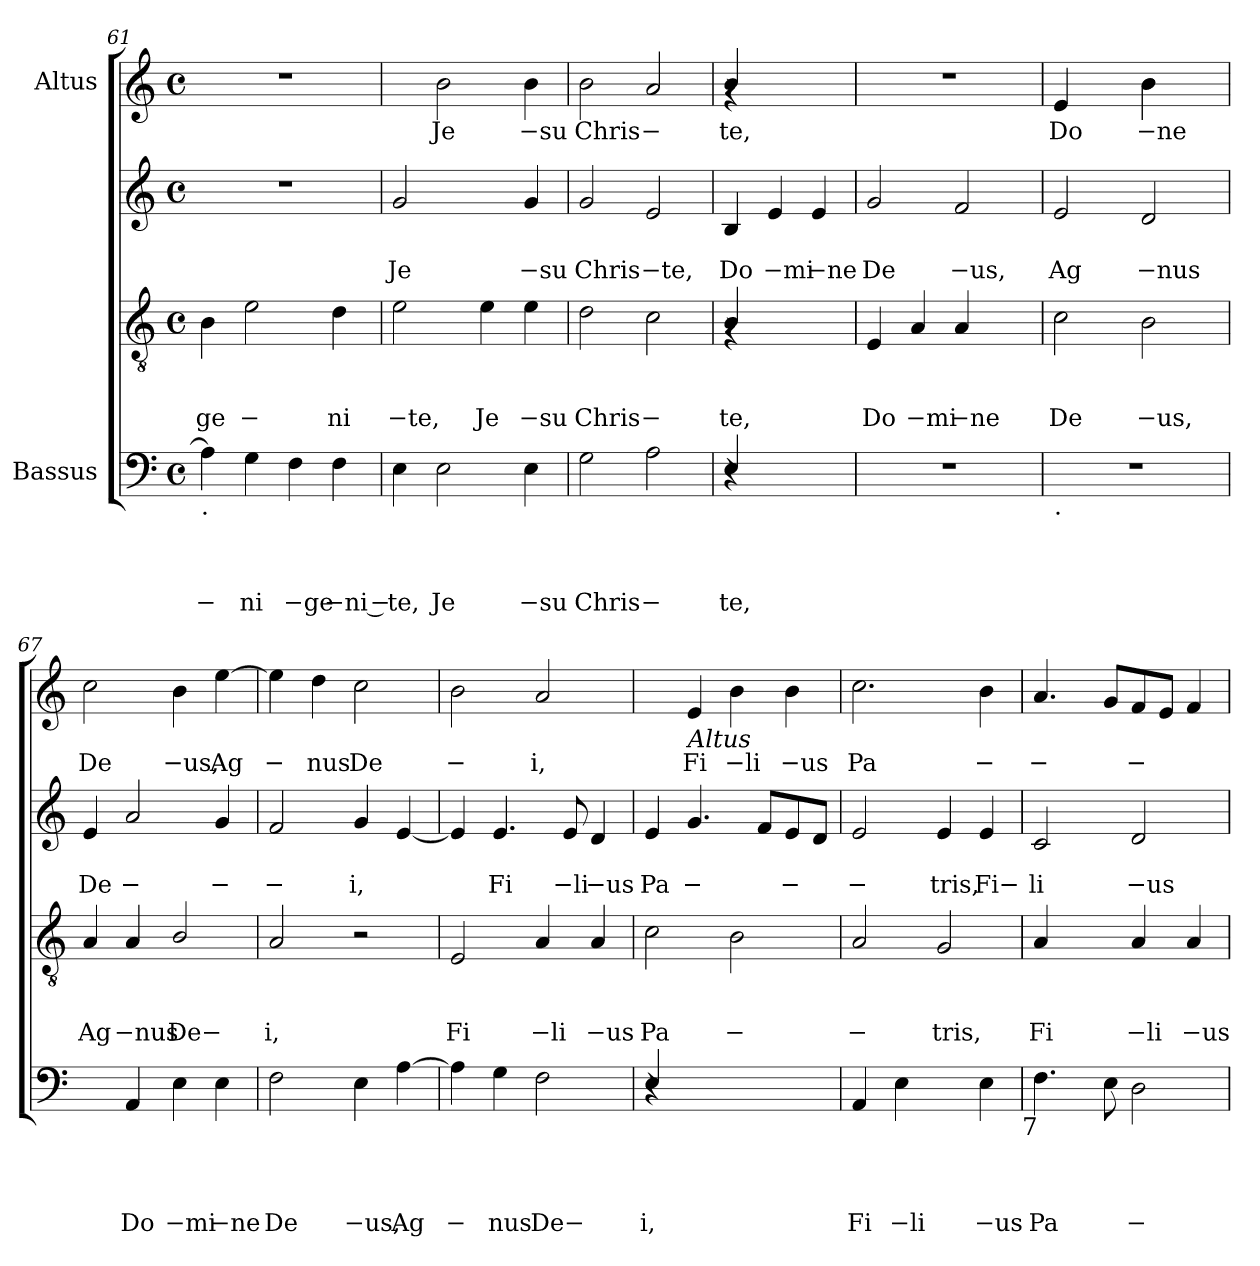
**kern	**text	**text	**text	**text	**kern	**text	**text	**text	**kern	**text	**text	**kern	**text
*part4	*part4	*part4	*part4	*part4	*part3	*part3	*part3	*part3	*part2	*part2	*part2	*part1	*part1
*staff4	*staff4	*staff4	*staff4	*staff4	*staff3	*staff3	*staff3	*staff3	*staff2	*staff2	*staff2	*staff1	*staff1
*I"Bassus	*	*	*	*	*	*	*	*	*	*	*	*I"Altus	*
!!LO:LB:g=z
*clefF4	*	*	*	*	*clefGv2	*	*	*	*clefG2	*	*	*clefG2	*
*k[]	*	*	*	*	*k[]	*	*	*	*k[]	*	*	*k[]	*
*C:	*	*	*	*	*C:	*	*	*	*C:	*	*	*C:	*
*M4/4	*	*	*	*	*M4/4	*	*	*	*M4/4	*	*	*M4/4	*
*met(c)	*	*	*	*	*met(c)	*	*	*	*met(c)	*	*	*met(c)	*
=61	=61	=61	=61	=61	=61	=61	=61	=61	=61	=61	=61	=61	=61
!LO:TX:b:t=.	!	!	!	!	!	!	!	!	!	!	!	!	!
!	!	!	!	!LO:LY:b	!	!	!	!LO:LY:b	!	!	!	!	!
4A\]	.	.	.	−	4B\	.	.	ge	1r	.	.	1r	.
!	!	!	!	!LO:LY:b	!	!	!	!LO:LY:b	!	!	!	!	!
4G\	.	.	.	ni	2e\	.	.	−	.	.	.	.	.
!	!	!	!	!LO:LY:b:rj	!	!	!	!	!	!	!	!	!
4F\	.	.	.	−ge	.	.	.	.	.	.	.	.	.
!	!	!	!	!LO:LY:b:rj	!	!	!	!LO:LY:b	!	!	!	!	!
4F\	.	.	.	−ni −	4d\	.	.	ni	.	.	.	.	.
=62	=62	=62	=62	=62	=62	=62	=62	=62	=62	=62	=62	=62	=62
!	!	!	!	!LO:LY:b	!	!	!	!LO:LY:b:rj	!	!	!LO:LY:b	!	!
4E\	.	.	.	te,	2e\	.	.	−te,	2g/	.	Je	4ryy	.
!	!	!	!	!LO:LY:b	!	!	!	!	!	!	!	!	!LO:LY:b
2E\	.	.	.	Je	.	.	.	.	.	.	.	2b\	Je
!	!	!	!	!	!	!	!	!LO:LY:b	!	!	!	!	!
.	.	.	.	.	4e\	.	.	Je	4ryy	.	.	.	.
!	!	!	!	!LO:LY:b:rj	!	!	!	!LO:LY:b:rj	!	!	!LO:LY:b:rj	!	!LO:LY:b:rj
4E\	.	.	.	−su	4e\	.	.	−su	4g/	.	−su	4b\	−su
=63	=63	=63	=63	=63	=63	=63	=63	=63	=63	=63	=63	=63	=63
!	!	!	!	!LO:LY:b	!	!	!	!LO:LY:b	!	!	!LO:LY:b	!	!LO:LY:b
2G\	.	.	.	Chris	2d\	.	.	Chris	2g/	.	Chris	2b\	Chris
!	!	!	!	!LO:LY:b	!	!	!	!LO:LY:b	!	!	!LO:LY:b:rj	!	!LO:LY:b
2A\	.	.	.	−	2c\	.	.	−	2e/	.	−te,	2a/	−
=64	=64	=64	=64	=64	=64	=64	=64	=64	=64	=64	=64	=64	=64
!LO:N:head=solid	!	!	!	!LO:LY:b	!LO:N:head=solid	!	!	!LO:LY:b	!	!	!LO:LY:b	!LO:N:head=solid	!LO:LY:b
*^	*	*	*	*	*^	*	*	*	*	*	*	*^	*
4E/	4rC	.	.	.	te,	4B/	4rG	.	.	te,	4B/	.	Do	4b/	4rg	te,
!	!	!	!	!	!	!	!	!	!	!	!	!	!LO:LY:b:rj	!	!	!
2ryy	2ryy	.	.	.	.	2ryy	2ryy	.	.	.	4e/	.	−mi	2ryy	2ryy	.
!	!	!	!	!	!	!	!	!	!	!	!	!	!LO:LY:b:rj	!	!	!
.	.	.	.	.	.	.	.	.	.	.	4e/	.	−ne	.	.	.
*v	*v	*	*	*	*	*	*	*	*	*	*	*	*	*v	*v	*
*	*	*	*	*	*v	*v	*	*	*	*	*	*	*	*
=65	=65	=65	=65	=65	=65	=65	=65	=65	=65	=65	=65	=65	=65
!	!	!	!	!	!	!	!	!LO:LY:b	!	!	!LO:LY:b	!	!
1r	.	.	.	.	4E/	.	.	Do	2g/	.	De	1r	.
!	!	!	!	!	!	!	!	!LO:LY:b:rj	!	!	!	!	!
.	.	.	.	.	4A/	.	.	−mi	.	.	.	.	.
!	!	!	!	!	!	!	!	!LO:LY:b:rj	!	!	!LO:LY:b:rj	!	!
.	.	.	.	.	4A/	.	.	−ne	2f/	.	−us,	.	.
.	.	.	.	.	4ryy	.	.	.	.	.	.	.	.
!!LO:LB:g=z
=66	=66	=66	=66	=66	=66	=66	=66	=66	=66	=66	=66	=66	=66
!LO:TX:b:t=.	!	!	!	!	!	!	!	!	!	!	!	!	!
!	!	!	!	!	!	!	!	!LO:LY:b	!	!	!LO:LY:b	!	!LO:LY:b
*	*	*	*	*	*	*	*	*	*	*	*	*^	*
1r	.	.	.	.	2c\	.	.	De	2e/	.	Ag	4e/	2ryy	Do
.	.	.	.	.	.	.	.	.	.	.	.	4ryy	.	.
!	!	!	!	!	!	!	!	!LO:LY:b:rj	!	!	!LO:LY:b:rj	!	!	!LO:LY:b:rj
!	!	!	!	!	!	!	!	!	!	!	!	!	!	!LO:LY:b:rj
.	.	.	.	.	2B\	.	.	−us,	2d/	.	−nus	4b\	4b\	−ne
.	.	.	.	.	.	.	.	.	.	.	.	4ryy	4ryy	.
=67	=67	=67	=67	=67	=67	=67	=67	=67	=67	=67	=67	=67	=67	=67
!	!	!	!	!	!	!	!	!LO:LY:b	!	!	!LO:LY:b	!	!	!LO:LY:b
*	*	*	*	*	*	*	*	*	*	*	*	*v	*v	*
4ryy	.	.	.	.	4A/	.	.	Ag	4e/	.	De	2cc\	De
!	!	!	!	!LO:LY:b	!	!	!	!LO:LY:b:rj	!	!	!LO:LY:b	!	!
4AA/	.	.	.	Do	4A/	.	.	−nus	2a/	.	−	.	.
!	!	!	!	!LO:LY:b:rj	!	!	!	!LO:LY:b	!	!	!	!	!LO:LY:b:rj
4E\	.	.	.	−mi	2B/	.	.	De−	.	.	.	4b\	−us,
!	!	!	!	!LO:LY:b:rj	!	!	!	!	!	!	!LO:LY:b	!	!LO:LY:b
4E\	.	.	.	−ne	.	.	.	.	4g/	.	−	[>4ee\	Ag
=68	=68	=68	=68	=68	=68	=68	=68	=68	=68	=68	=68	=68	=68
!	!	!	!	!LO:LY:b	!	!	!	!LO:LY:b	!	!	!LO:LY:b	!	!LO:LY:b
2F\	.	.	.	De	2A/	.	.	i,	2f/	.	−	4ee\]	−
!	!	!	!	!	!	!	!	!	!	!	!	!	!LO:LY:b
.	.	.	.	.	.	.	.	.	.	.	.	4dd\	nus
!	!	!	!	!LO:LY:b:rj	!	!	!	!	!	!	!LO:LY:b	!	!LO:LY:b
4E\	.	.	.	−us,	2r	.	.	.	4g/	.	i,	2cc\	De
!	!	!	!	!LO:LY:b	!	!	!	!	!	!	!	!	!
[>4A\	.	.	.	Ag	.	.	.	.	[<4e/	.	.	.	.
=69	=69	=69	=69	=69	=69	=69	=69	=69	=69	=69	=69	=69	=69
!	!	!	!	!LO:LY:b	!	!	!	!LO:LY:b	!	!	!	!	!LO:LY:b
4A\]	.	.	.	−	2E/	.	.	Fi	4e/]	.	.	2b\	−
!	!	!	!	!LO:LY:b	!	!	!	!	!	!	!LO:LY:b	!	!
4G\	.	.	.	nus	.	.	.	.	4.e/	.	Fi	.	.
!	!	!	!	!LO:LY:b	!	!	!	!LO:LY:b:rj	!	!	!	!	!LO:LY:b
2F\	.	.	.	De−	4A/	.	.	−li	.	.	.	2a/	i,
!	!	!	!	!	!	!	!	!	!	!	!LO:LY:b:rj	!	!
.	.	.	.	.	.	.	.	.	8e/	.	−li	.	.
!	!	!	!	!	!	!	!	!LO:LY:b:rj	!	!	!LO:LY:b:rj	!	!
.	.	.	.	.	4A/	.	.	−us	4d/	.	−us	.	.
!!LO:PB:g=z
=70	=70	=70	=70	=70	=70	=70	=70	=70	=70	=70	=70	=70	=70
!LO:TX:b:t=.	!	!	!	!	!	!	!	!	!	!	!	!	!
!LO:N:head=solid	!	!	!	!LO:LY:b	!	!	!	!LO:LY:b	!	!	!LO:LY:b	!	!
*^	*	*	*	*	*	*	*	*	*	*	*	*	*
4E/	4rC	.	.	.	i,	2c\	.	.	Pa	4e/	.	Pa	4ryy	.
!	!	!	!	!	!	!	!	!	!	!	!	!	!LO:TX:b:i:t=Altus	!
!	!	!	!	!	!	!	!	!	!	!	!	!LO:LY:b	!	!LO:LY:b
2.ryy	2.ryy	.	.	.	.	.	.	.	.	4.g/	.	−	4e/	Fi
!	!	!	!	!	!	!	!	!	!LO:LY:b	!	!	!	!	!LO:LY:b:rj
.	.	.	.	.	.	2B\	.	.	−	.	.	.	4b\	−li
.	.	.	.	.	.	.	.	.	.	8f/L	.	.	.	.
!	!	!	!	!	!	!	!	!	!	!	!	!LO:LY:b	!	!LO:LY:b:rj
.	.	.	.	.	.	.	.	.	.	8e/	.	−	4b\	−us
.	.	.	.	.	.	.	.	.	.	8d/J	.	.	.	.
*v	*v	*	*	*	*	*	*	*	*	*	*	*	*	*
=71	=71	=71	=71	=71	=71	=71	=71	=71	=71	=71	=71	=71	=71
!	!	!	!	!LO:LY:b	!	!	!	!LO:LY:b	!	!	!LO:LY:b	!	!LO:LY:b
4AA/	.	.	.	Fi	2A/	.	.	−	2e/	.	−	2.cc\	Pa
!	!	!	!	!LO:LY:b:rj	!	!	!	!	!	!	!	!	!
4E\	.	.	.	−li	.	.	.	.	.	.	.	.	.
!	!	!	!	!	!	!	!	!LO:LY:b	!	!	!LO:LY:b	!	!
4ryy	.	.	.	.	2G/	.	.	tris,	4e/	.	tris,	.	.
!	!	!	!	!LO:LY:b:rj	!	!	!	!	!	!	!LO:LY:b	!	!LO:LY:b
4E\	.	.	.	−us	.	.	.	.	4e/	.	Fi−	4b\	−
!LO:TX:b:t=7	!	!	!	!	!	!	!	!	!	!	!	!	!
=72	=72	=72	=72	=72	=72	=72	=72	=72	=72	=72	=72	=72	=72
!	!	!	!	!LO:LY:b	!	!	!	!LO:LY:b	!	!	!LO:LY:b	!	!LO:LY:b
4.F\	.	.	.	Pa	4A/	.	.	Fi	2c/	.	li	4.a/	−
.	.	.	.	.	4ryy	.	.	.	.	.	.	.	.
8E\	.	.	.	.	.	.	.	.	.	.	.	8g/L	.
!	!	!	!	!LO:LY:b	!	!	!	!LO:LY:b:rj	!	!	!LO:LY:b:rj	!	!LO:LY:b
2D\	.	.	.	−	4A/	.	.	−li	2d/	.	−us	8f/	−
.	.	.	.	.	.	.	.	.	.	.	.	8e/J	.
!	!	!	!	!	!	!	!	!LO:LY:b:rj	!	!	!	!	!
.	.	.	.	.	4A/	.	.	−us	.	.	.	4f/	.
=	=	=	=	=	=	=	=	=	=	=	=	=	=
*-	*-	*-	*-	*-	*-	*-	*-	*-	*-	*-	*-	*-	*-
